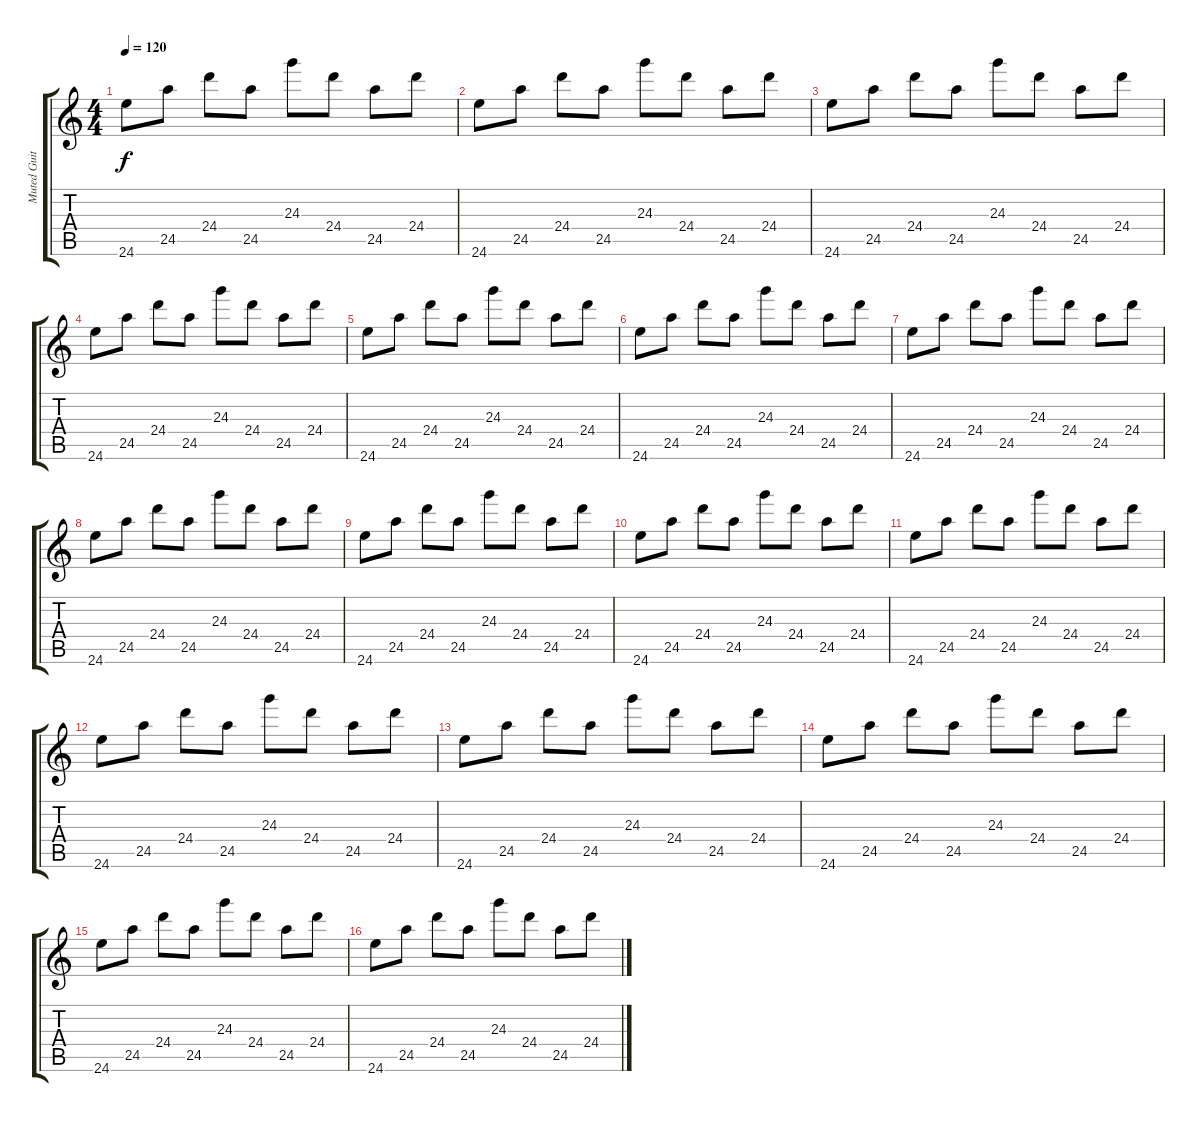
\track ("Muted Guitar" "Muted Guit") {instrument electricguitarmuted}
\staff {score tabs}
\tuning (E4 B3 G3 D3 A2 E2) {hide}
\ts (4 4)
\tempo 120
\clef g2
\ks c
24.6.8{dy f instrument electricguitarmuted} 24.5.8 24.4.8 24.5.8 24.3.8 24.4.8 24.5.8 24.4.8 |
24.6.8 24.5.8 24.4.8 24.5.8 24.3.8 24.4.8 24.5.8 24.4.8 |
24.6.8 24.5.8 24.4.8 24.5.8 24.3.8 24.4.8 24.5.8 24.4.8 |
24.6.8 24.5.8 24.4.8 24.5.8 24.3.8 24.4.8 24.5.8 24.4.8 |
24.6.8 24.5.8 24.4.8 24.5.8 24.3.8 24.4.8 24.5.8 24.4.8 |
24.6.8 24.5.8 24.4.8 24.5.8 24.3.8 24.4.8 24.5.8 24.4.8 |
24.6.8 24.5.8 24.4.8 24.5.8 24.3.8 24.4.8 24.5.8 24.4.8 |
24.6.8 24.5.8 24.4.8 24.5.8 24.3.8 24.4.8 24.5.8 24.4.8 |
24.6.8 24.5.8 24.4.8 24.5.8 24.3.8 24.4.8 24.5.8 24.4.8 |
24.6.8 24.5.8 24.4.8 24.5.8 24.3.8 24.4.8 24.5.8 24.4.8 |
24.6.8 24.5.8 24.4.8 24.5.8 24.3.8 24.4.8 24.5.8 24.4.8 |
24.6.8 24.5.8 24.4.8 24.5.8 24.3.8 24.4.8 24.5.8 24.4.8 |
24.6.8 24.5.8 24.4.8 24.5.8 24.3.8 24.4.8 24.5.8 24.4.8 |
24.6.8 24.5.8 24.4.8 24.5.8 24.3.8 24.4.8 24.5.8 24.4.8 |
24.6.8 24.5.8 24.4.8 24.5.8 24.3.8 24.4.8 24.5.8 24.4.8 |
24.6.8 24.5.8 24.4.8 24.5.8 24.3.8 24.4.8 24.5.8 24.4.8
